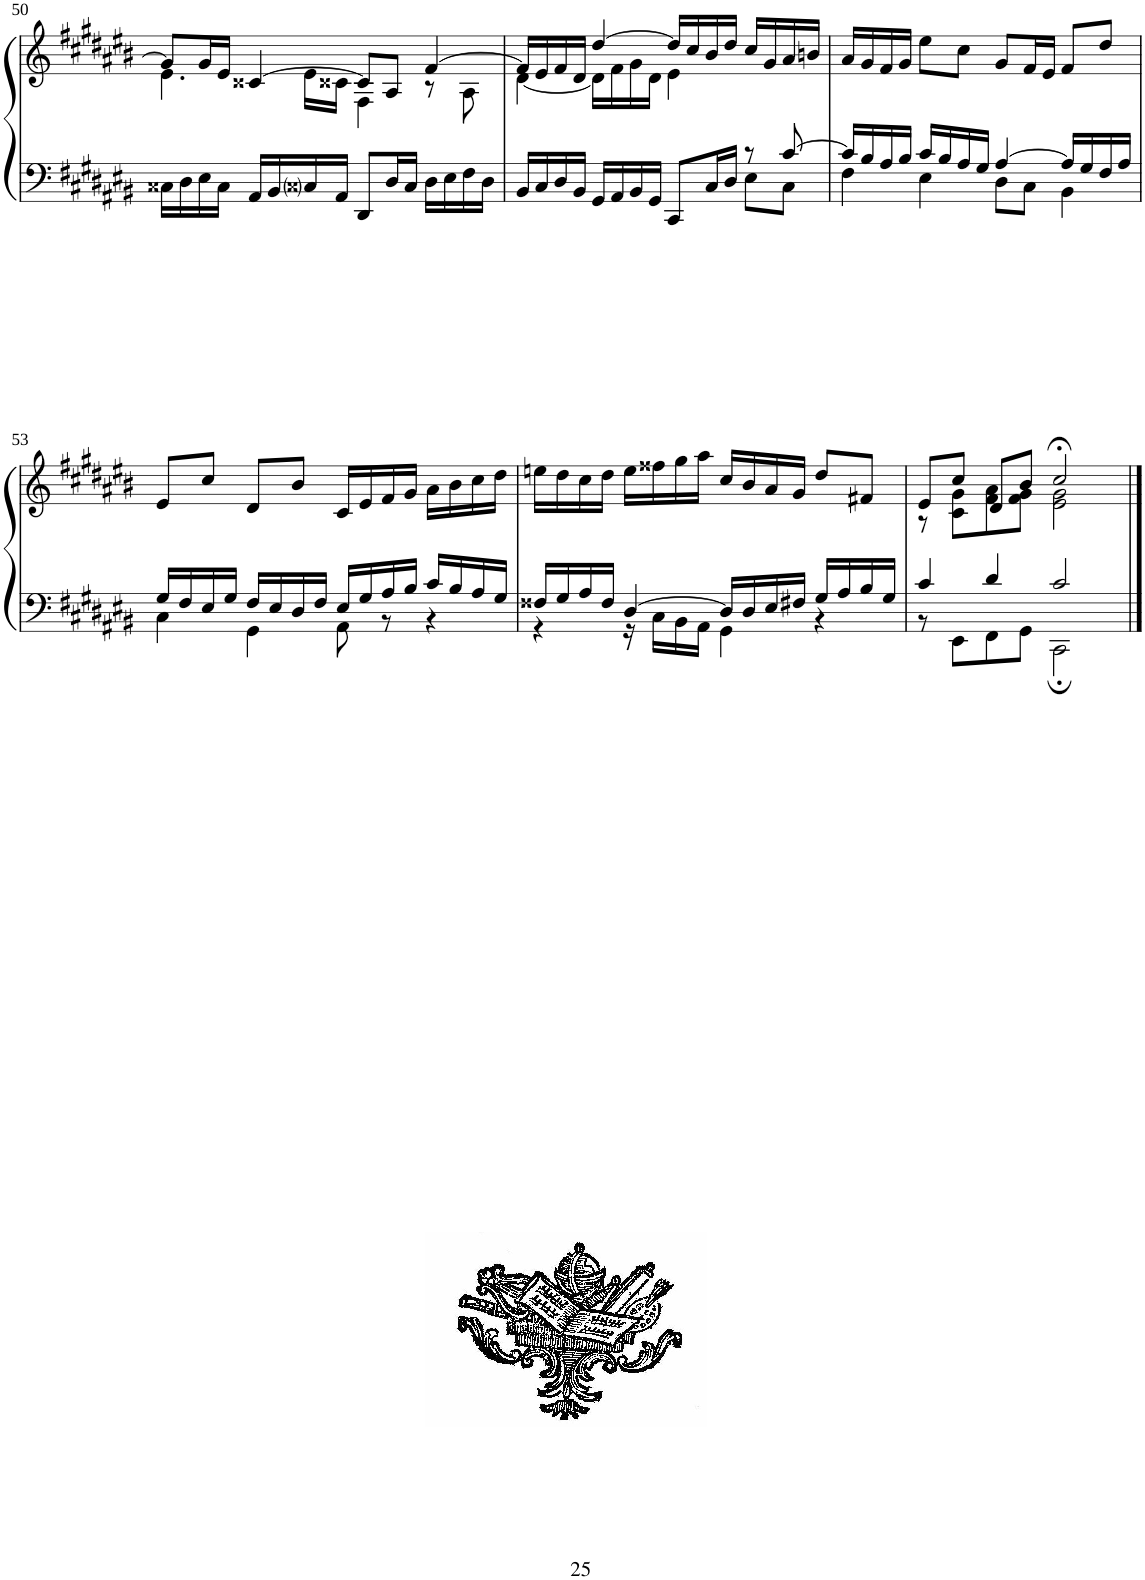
**kern	**kern
*part1	*part1
*staff2	*staff1
*I"Piano	*
*I'Pno	*
!!LO:PB:g=z
*clefF4	*clefG2
*k[f#c#g#d#a#e#b#]	*k[f#c#g#d#a#e#b#]
*M4/4	*M4/4
*met(c)	*met(c)
=50	=50
*	*^
16C##X\LL	8g#/L]	4.e#\
16D#\	.	.
16E#\	16g#/L	.
16C##\JJ	16e#/JJ	.
16AA#/LL	[4c##X/	.
16BB#/	.	.
16C##i/	.	16e#\LL
16AA#/JJ	.	16c##X\JJ
8DD#/L	8c##/L]	4F#\
16D#/L	8A#/J	.
16C##/JJ	.	.
16D#\LL	[4f#/	8r
16E#\	.	.
16F#\	.	8A#\
16D#\JJ	.	.
=51	=51	=51
*^	*	*
2.ryy	16BB#/LL	16f#/LL]	[4d#\
.	16C#/	16e#/	.
.	16D#/	16f#/	.
.	16BB#/JJ	16d#/JJ	.
.	16GG#/LL	[4dd#/	16d#\LL]
.	16AA#/	.	16f#\
.	16BB#/	.	16g#\
.	16GG#/JJ	.	16d#\JJ
.	8CC#/L	16dd#/LL]	4e#\
.	.	16cc#/	.
.	16C#/L	16b#/	.
.	16D#/JJ	16dd#/JJ	.
8r	8E#\L	16cc#/LL	4ryy
.	.	16g#/	.
[8c#/	8C#\J	16a#/	.
.	.	16bn/JJ	.
*	*	*v	*v
=52	=52	=52
16c#/LL]	4F#\	16a#/LL
16B#/	.	16g#/
16A#/	.	16f#/
16B#/JJ	.	16g#/JJ
16c#/LL	4E#\	8ee#\L
16B#/	.	.
16A#/	.	8cc#\J
16G#/JJ	.	.
[4A#/	8D#\L	8g#/L
.	8C#\J	16f#/L
.	.	16e#/JJ
16A#/LL]	4BB#\	8f#/L
16G#/	.	.
16F#/	.	8dd#/J
16A#/JJ	.	.
!!LO:LB:g=z
=53	=53	=53
16G#/LL	4C#\	8e#/L
16F#/	.	.
16E#/	.	8cc#/J
16G#/JJ	.	.
16F#/LL	4GG#\	8d#/L
16E#/	.	.
16D#/	.	8b#/J
16F#/JJ	.	.
16E#/LL	8AA#\	16c#/LL
16G#/	.	16e#/
16A#/	8r	16f#/
16B#/JJ	.	16g#/JJ
16c#/LL	4r	16a#\LL
16B#/	.	16b#\
16A#/	.	16cc#\
16G#/JJ	.	16dd#\JJ
=54	=54	=54
16F##X/LL	4r	16een\LL
16G#/	.	16dd#\
16A#/	.	16cc#\
16F##/JJ	.	16dd#\JJ
[4D#/	16r	16ee\LL
.	16C#\LL	16ff##X\
.	16BB#\	16gg#\
.	16AA#\JJ	16aa#\JJ
16D#/LL]	4GG#\	16cc#/LL
16D#/	.	16b#/
16E#/	.	16a#/
16F#X/JJ	.	16g#/JJ
16G#/LL	4r	8dd#/L
16A#/	.	.
16B#/	.	8f#X/J
16G#/JJ	.	.
=55	=55	=55
*	*	*^
4c#/	8r	8e#/L	8r
.	8EE#\L	8cc#/J	8c#\ 8g#\L
4d#/	8FF#\	8d#/L	8f#\ 8a#\
.	8GG#\J	8b#/J	8f#\ 8g#\J
2c#/	2CC#;\	2cc#;</	2e#\ 2g#\
*v	*v	*	*
*	*v	*v
==	==
*-	*-
